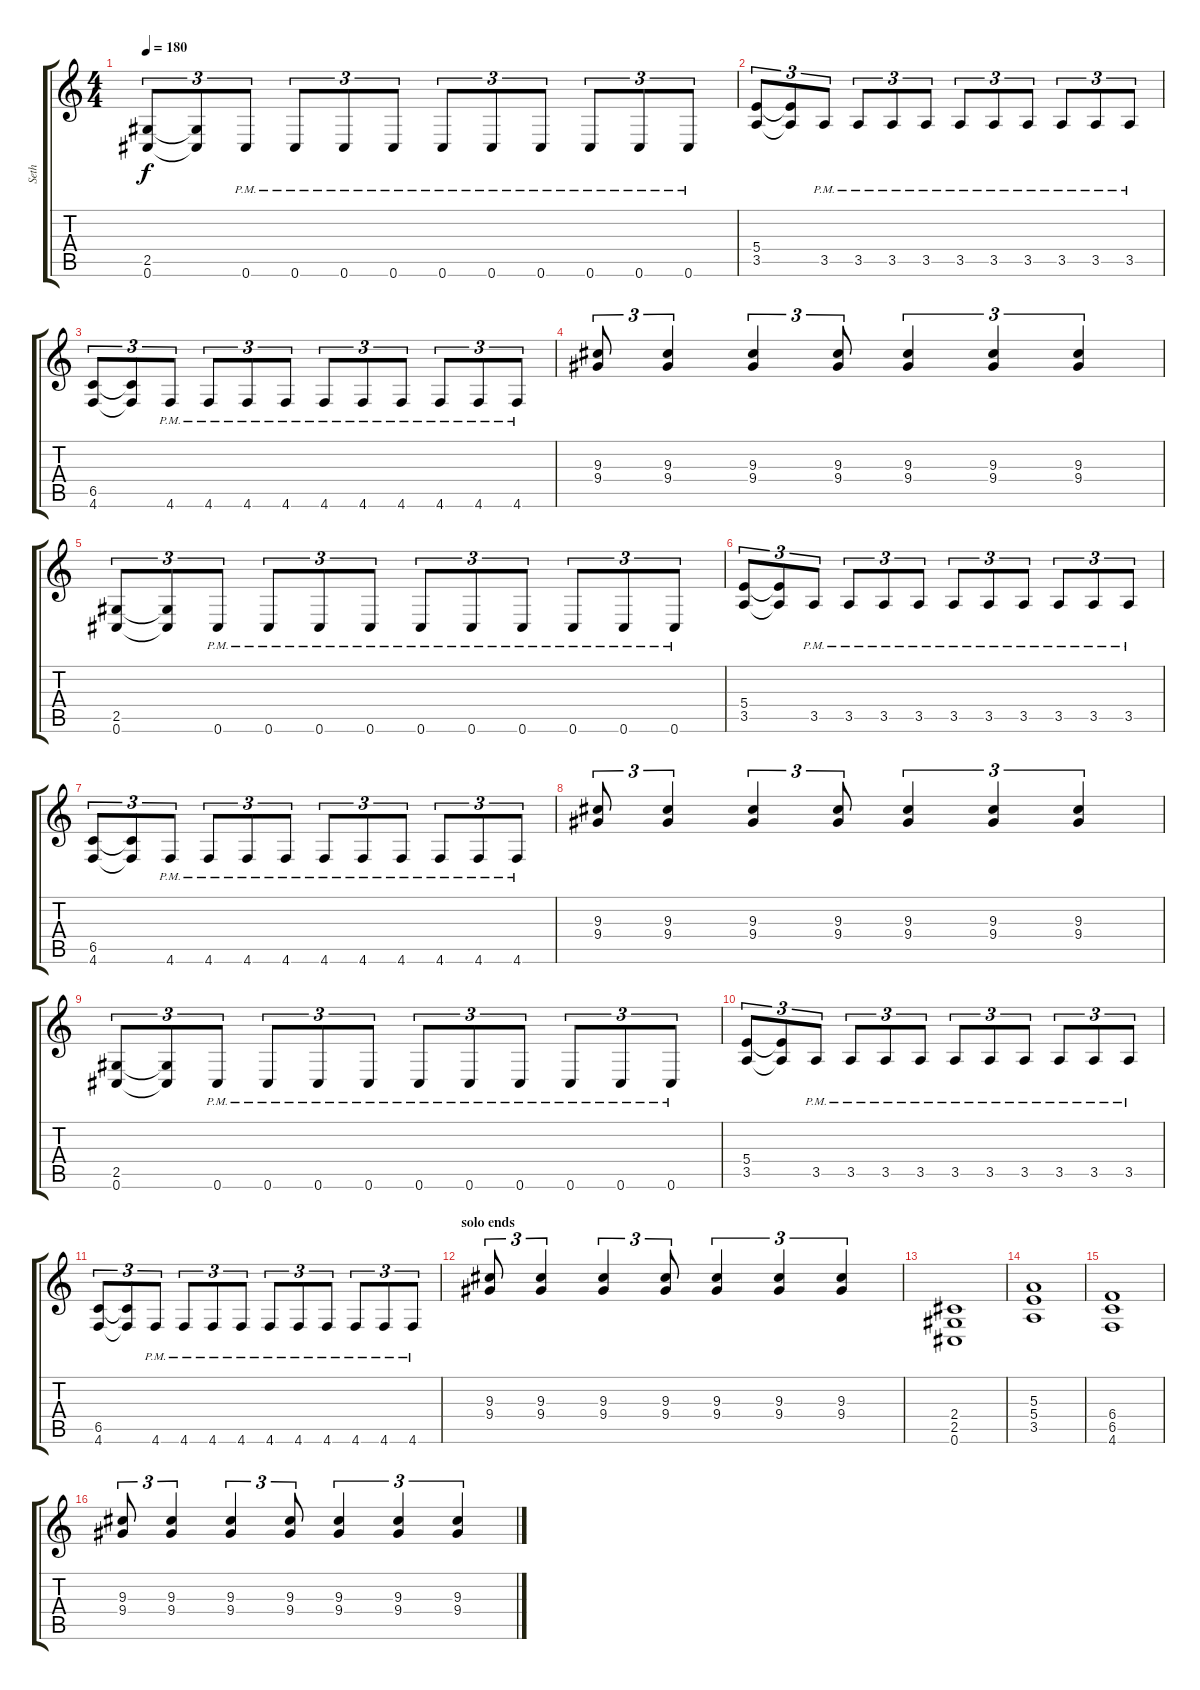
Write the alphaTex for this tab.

\track ("Seth" "Seth") {instrument distortionguitar}
\staff {score tabs}
\tuning (Db4 Ab3 E3 B2 Gb2 Db2) {hide}
\ts (4 4)
\tempo 180
\clef g2
\ks c
(2.5 0.6).8{tu (3 2) dy f} (2.5{t} 0.6{t}).8{tu (3 2)} 0.6{pm}.8{tu (3 2)} 0.6{pm}.8{tu (3 2)} 0.6{pm}.8{tu (3 2)} 0.6{pm}.8{tu (3 2)} 0.6{pm}.8{tu (3 2)} 0.6{pm}.8{tu (3 2)} 0.6{pm}.8{tu (3 2)} 0.6{pm}.8{tu (3 2)} 0.6{pm}.8{tu (3 2)} 0.6{pm}.8{tu (3 2)} |
(5.4 3.5).8{tu (3 2)} (5.4{t} 3.5{t}).8{tu (3 2)} 3.5{pm}.8{tu (3 2)} 3.5{pm}.8{tu (3 2)} 3.5{pm}.8{tu (3 2)} 3.5{pm}.8{tu (3 2)} 3.5{pm}.8{tu (3 2)} 3.5{pm}.8{tu (3 2)} 3.5{pm}.8{tu (3 2)} 3.5{pm}.8{tu (3 2)} 3.5{pm}.8{tu (3 2)} 3.5{pm}.8{tu (3 2)} |
(6.5 4.6).8{tu (3 2)} (6.5{t} 4.6{t}).8{tu (3 2)} 4.6{pm}.8{tu (3 2)} 4.6{pm}.8{tu (3 2)} 4.6{pm}.8{tu (3 2)} 4.6{pm}.8{tu (3 2)} 4.6{pm}.8{tu (3 2)} 4.6{pm}.8{tu (3 2)} 4.6{pm}.8{tu (3 2)} 4.6{pm}.8{tu (3 2)} 4.6{pm}.8{tu (3 2)} 4.6{pm}.8{tu (3 2)} |
(9.3 9.4).8{tu (3 2)} (9.3 9.4).4{tu (3 2)} (9.3 9.4).4{tu (3 2)} (9.3 9.4).8{tu (3 2)} (9.3 9.4).4{tu (3 2)} (9.3 9.4).4{tu (3 2)} (9.3 9.4).4{tu (3 2)} |
(2.5 0.6).8{tu (3 2)} (2.5{t} 0.6{t}).8{tu (3 2)} 0.6{pm}.8{tu (3 2)} 0.6{pm}.8{tu (3 2)} 0.6{pm}.8{tu (3 2)} 0.6{pm}.8{tu (3 2)} 0.6{pm}.8{tu (3 2)} 0.6{pm}.8{tu (3 2)} 0.6{pm}.8{tu (3 2)} 0.6{pm}.8{tu (3 2)} 0.6{pm}.8{tu (3 2)} 0.6{pm}.8{tu (3 2)} |
(5.4 3.5).8{tu (3 2)} (5.4{t} 3.5{t}).8{tu (3 2)} 3.5{pm}.8{tu (3 2)} 3.5{pm}.8{tu (3 2)} 3.5{pm}.8{tu (3 2)} 3.5{pm}.8{tu (3 2)} 3.5{pm}.8{tu (3 2)} 3.5{pm}.8{tu (3 2)} 3.5{pm}.8{tu (3 2)} 3.5{pm}.8{tu (3 2)} 3.5{pm}.8{tu (3 2)} 3.5{pm}.8{tu (3 2)} |
(6.5 4.6).8{tu (3 2)} (6.5{t} 4.6{t}).8{tu (3 2)} 4.6{pm}.8{tu (3 2)} 4.6{pm}.8{tu (3 2)} 4.6{pm}.8{tu (3 2)} 4.6{pm}.8{tu (3 2)} 4.6{pm}.8{tu (3 2)} 4.6{pm}.8{tu (3 2)} 4.6{pm}.8{tu (3 2)} 4.6{pm}.8{tu (3 2)} 4.6{pm}.8{tu (3 2)} 4.6{pm}.8{tu (3 2)} |
(9.3 9.4).8{tu (3 2)} (9.3 9.4).4{tu (3 2)} (9.3 9.4).4{tu (3 2)} (9.3 9.4).8{tu (3 2)} (9.3 9.4).4{tu (3 2)} (9.3 9.4).4{tu (3 2)} (9.3 9.4).4{tu (3 2)} |
(2.5 0.6).8{tu (3 2)} (2.5{t} 0.6{t}).8{tu (3 2)} 0.6{pm}.8{tu (3 2)} 0.6{pm}.8{tu (3 2)} 0.6{pm}.8{tu (3 2)} 0.6{pm}.8{tu (3 2)} 0.6{pm}.8{tu (3 2)} 0.6{pm}.8{tu (3 2)} 0.6{pm}.8{tu (3 2)} 0.6{pm}.8{tu (3 2)} 0.6{pm}.8{tu (3 2)} 0.6{pm}.8{tu (3 2)} |
(5.4 3.5).8{tu (3 2)} (5.4{t} 3.5{t}).8{tu (3 2)} 3.5{pm}.8{tu (3 2)} 3.5{pm}.8{tu (3 2)} 3.5{pm}.8{tu (3 2)} 3.5{pm}.8{tu (3 2)} 3.5{pm}.8{tu (3 2)} 3.5{pm}.8{tu (3 2)} 3.5{pm}.8{tu (3 2)} 3.5{pm}.8{tu (3 2)} 3.5{pm}.8{tu (3 2)} 3.5{pm}.8{tu (3 2)} |
(6.5 4.6).8{tu (3 2)} (6.5{t} 4.6{t}).8{tu (3 2)} 4.6{pm}.8{tu (3 2)} 4.6{pm}.8{tu (3 2)} 4.6{pm}.8{tu (3 2)} 4.6{pm}.8{tu (3 2)} 4.6{pm}.8{tu (3 2)} 4.6{pm}.8{tu (3 2)} 4.6{pm}.8{tu (3 2)} 4.6{pm}.8{tu (3 2)} 4.6{pm}.8{tu (3 2)} 4.6{pm}.8{tu (3 2)} |
\section ("" "solo ends")
(9.3 9.4).8{tu (3 2)} (9.3 9.4).4{tu (3 2)} (9.3 9.4).4{tu (3 2)} (9.3 9.4).8{tu (3 2)} (9.3 9.4).4{tu (3 2)} (9.3 9.4).4{tu (3 2)} (9.3 9.4).4{tu (3 2)} |
(2.4 2.5 0.6).1{balance 0} |
(5.3 5.4 3.5).1 |
(6.4 6.5 4.6).1 |
(9.3 9.4).8{tu (3 2) balance 8} (9.3 9.4).4{tu (3 2)} (9.3 9.4).4{tu (3 2)} (9.3 9.4).8{tu (3 2)} (9.3 9.4).4{tu (3 2)} (9.3 9.4).4{tu (3 2)} (9.3 9.4).4{tu (3 2)}
